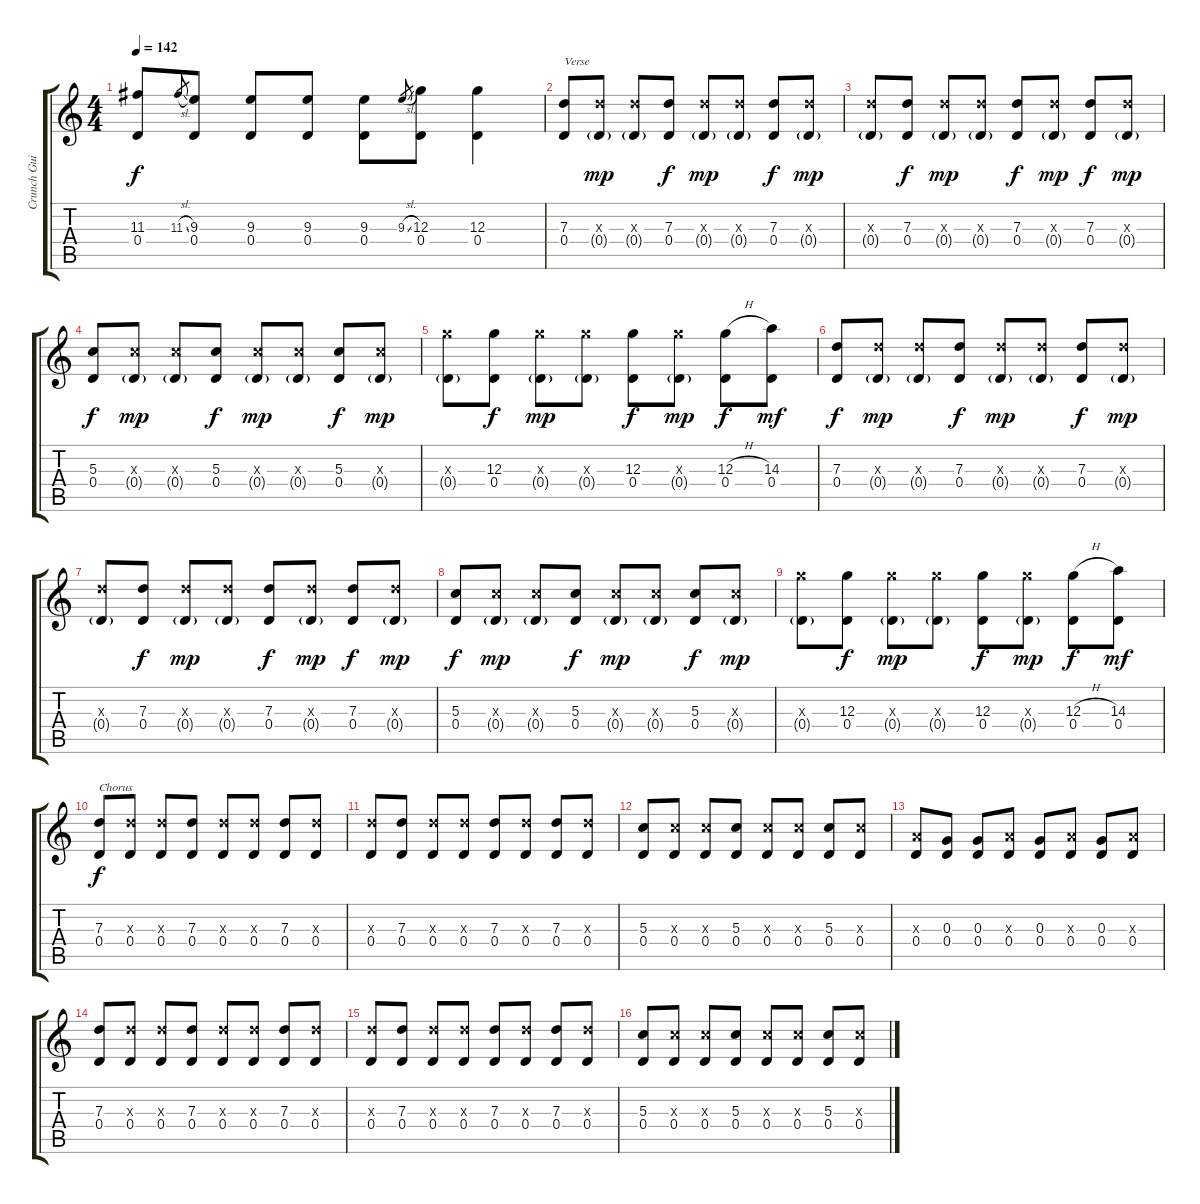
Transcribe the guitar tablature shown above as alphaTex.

\track ("Crunch Guitar 2" "Crunch Gui") {instrument overdrivenguitar}
\staff {score tabs}
\tuning (E4 B3 G3 D3 A2 E2) {hide}
\ts (4 4)
\tempo 142
\clef g2
\ks c
(11.3 0.4).8{dy f} 11.3{sl}.8{gr} (9.3 0.4).8 (9.3 0.4).8 (9.3 0.4).8 (9.3 0.4).8 9.3{sl}.8{gr} (12.3 0.4).8 (12.3 0.4).4 |
(7.3 0.4).8{txt "Verse"} (7.3{x} 0.4{g}).8{dy mp} (7.3{x} 0.4{g}).8 (7.3 0.4).8{dy f} (7.3{x} 0.4{g}).8{dy mp} (7.3{x} 0.4{g}).8 (7.3 0.4).8{dy f} (7.3{x} 0.4{g}).8{dy mp} |
(7.3{x} 0.4{g}).8 (7.3 0.4).8{dy f} (7.3{x} 0.4{g}).8{dy mp} (7.3{x} 0.4{g}).8 (7.3 0.4).8{dy f} (7.3{x} 0.4{g}).8{dy mp} (7.3 0.4).8{dy f} (7.3{x} 0.4{g}).8{dy mp} |
(5.3 0.4).8{dy f} (5.3{x} 0.4{g}).8{dy mp} (5.3{x} 0.4{g}).8 (5.3 0.4).8{dy f} (5.3{x} 0.4{g}).8{dy mp} (5.3{x} 0.4{g}).8 (5.3 0.4).8{dy f} (5.3{x} 0.4{g}).8{dy mp} |
(12.3{x} 0.4{g}).8 (12.3 0.4).8{dy f} (12.3{x} 0.4{g}).8{dy mp} (12.3{x} 0.4{g}).8 (12.3 0.4).8{dy f} (12.3{x} 0.4{g}).8{dy mp} (12.3{h} 0.4).8{dy f} (14.3 0.4).8{dy mf} |
(7.3 0.4).8{dy f} (7.3{x} 0.4{g}).8{dy mp} (7.3{x} 0.4{g}).8 (7.3 0.4).8{dy f} (7.3{x} 0.4{g}).8{dy mp} (7.3{x} 0.4{g}).8 (7.3 0.4).8{dy f} (7.3{x} 0.4{g}).8{dy mp} |
(7.3{x} 0.4{g}).8 (7.3 0.4).8{dy f} (7.3{x} 0.4{g}).8{dy mp} (7.3{x} 0.4{g}).8 (7.3 0.4).8{dy f} (7.3{x} 0.4{g}).8{dy mp} (7.3 0.4).8{dy f} (7.3{x} 0.4{g}).8{dy mp} |
(5.3 0.4).8{dy f} (5.3{x} 0.4{g}).8{dy mp} (5.3{x} 0.4{g}).8 (5.3 0.4).8{dy f} (5.3{x} 0.4{g}).8{dy mp} (5.3{x} 0.4{g}).8 (5.3 0.4).8{dy f} (5.3{x} 0.4{g}).8{dy mp} |
(12.3{x} 0.4{g}).8 (12.3 0.4).8{dy f} (12.3{x} 0.4{g}).8{dy mp} (12.3{x} 0.4{g}).8 (12.3 0.4).8{dy f} (12.3{x} 0.4{g}).8{dy mp} (12.3{h} 0.4).8{dy f} (14.3 0.4).8{dy mf} |
(7.3 0.4).8{txt "Chorus" dy f} (7.3{x} 0.4).8 (7.3{x} 0.4).8 (7.3 0.4).8 (7.3{x} 0.4).8 (7.3{x} 0.4).8 (7.3 0.4).8 (7.3{x} 0.4).8 |
(7.3{x} 0.4).8 (7.3 0.4).8 (7.3{x} 0.4).8 (7.3{x} 0.4).8 (7.3 0.4).8 (7.3{x} 0.4).8 (7.3 0.4).8 (7.3{x} 0.4).8 |
(5.3 0.4).8 (5.3{x} 0.4).8 (5.3{x} 0.4).8 (5.3 0.4).8 (5.3{x} 0.4).8 (5.3{x} 0.4).8 (5.3 0.4).8 (5.3{x} 0.4).8 |
(2.3{x} 0.4).8 (0.3 0.4).8 (0.3 0.4).8 (2.3{x} 0.4).8 (0.3 0.4).8 (2.3{x} 0.4).8 (0.3 0.4).8 (2.3{x} 0.4).8 |
(7.3 0.4).8 (7.3{x} 0.4).8 (7.3{x} 0.4).8 (7.3 0.4).8 (7.3{x} 0.4).8 (7.3{x} 0.4).8 (7.3 0.4).8 (7.3{x} 0.4).8 |
(7.3{x} 0.4).8 (7.3 0.4).8 (7.3{x} 0.4).8 (7.3{x} 0.4).8 (7.3 0.4).8 (7.3{x} 0.4).8 (7.3 0.4).8 (7.3{x} 0.4).8 |
(5.3 0.4).8 (5.3{x} 0.4).8 (5.3{x} 0.4).8 (5.3 0.4).8 (5.3{x} 0.4).8 (5.3{x} 0.4).8 (5.3 0.4).8 (5.3{x} 0.4).8
